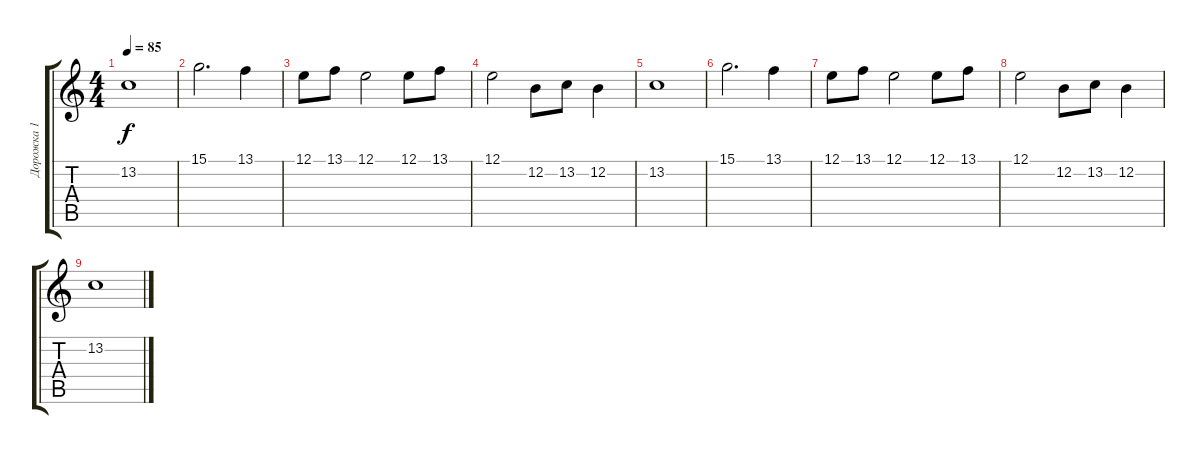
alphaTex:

\track ("Дорожка 1" "Дорожка 1") {instrument brightacousticpiano}
\staff {score tabs}
\tuning (E4 B3 G3 D3 A2 E2) {hide}
\ts (4 4)
\tempo 85
\clef g2
\ks c
13.2.1{dy f} |
15.1.2{d} 13.1.4 |
12.1.8 13.1.8 12.1.2 12.1.8 13.1.8 |
12.1.2 12.2.8 13.2.8 12.2.4 |
13.2.1 |
15.1.2{d} 13.1.4 |
12.1.8 13.1.8 12.1.2 12.1.8 13.1.8 |
12.1.2 12.2.8 13.2.8 12.2.4 |
13.2.1
